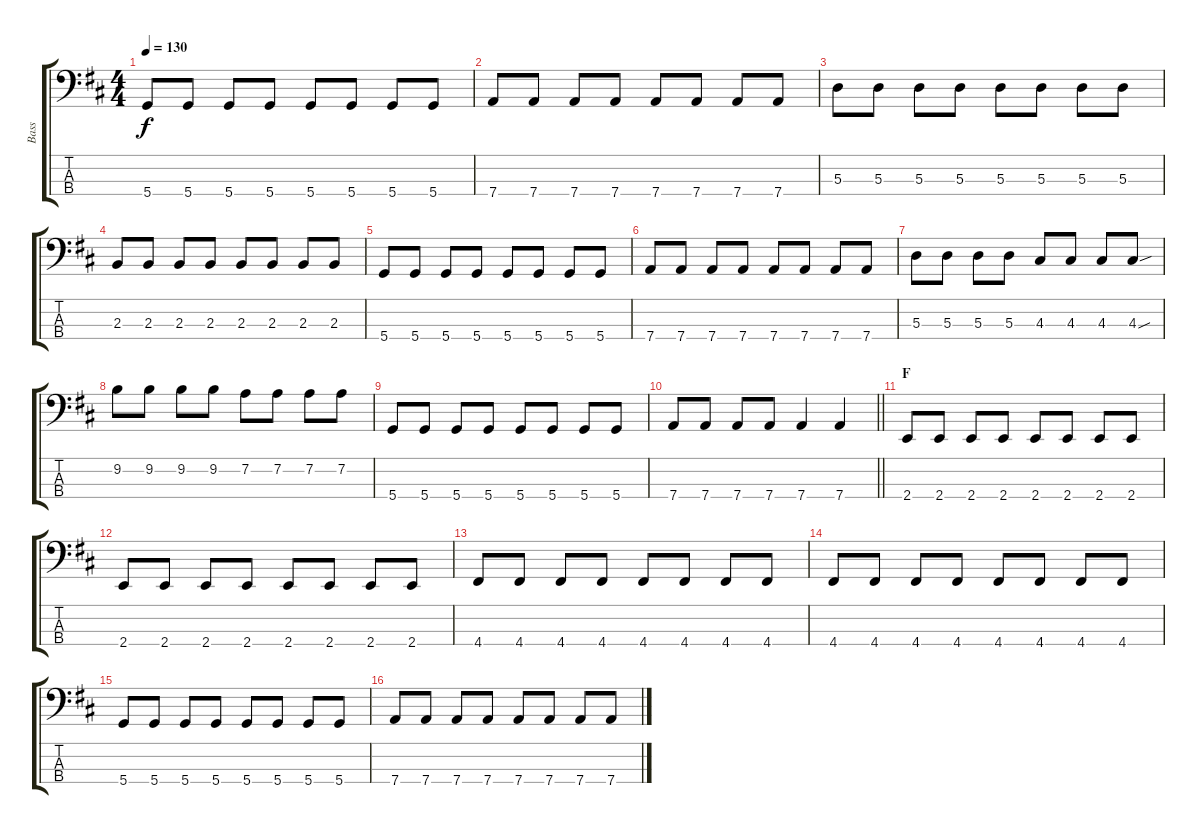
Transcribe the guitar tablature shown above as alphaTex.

\track ("Bass" "Bass") {instrument electricbassfinger}
\staff {score tabs}
\tuning (G2 D2 A1 D1) {hide}
\ts (4 4)
\tempo 130
\clef f4
\ks d
5.4.8{dy f} 5.4.8 5.4.8 5.4.8 5.4.8 5.4.8 5.4.8 5.4.8 |
7.4.8 7.4.8 7.4.8 7.4.8 7.4.8 7.4.8 7.4.8 7.4.8 |
5.3.8 5.3.8 5.3.8 5.3.8 5.3.8 5.3.8 5.3.8 5.3.8 |
2.3.8 2.3.8 2.3.8 2.3.8 2.3.8 2.3.8 2.3.8 2.3.8 |
5.4.8 5.4.8 5.4.8 5.4.8 5.4.8 5.4.8 5.4.8 5.4.8 |
7.4.8 7.4.8 7.4.8 7.4.8 7.4.8 7.4.8 7.4.8 7.4.8 |
5.3.8 5.3.8 5.3.8 5.3.8 4.3.8 4.3.8 4.3.8 4.3{sou}.8 |
9.2.8 9.2.8 9.2.8 9.2.8 7.2.8 7.2.8 7.2.8 7.2.8 |
5.4.8 5.4.8 5.4.8 5.4.8 5.4.8 5.4.8 5.4.8 5.4.8 |
\barLineRight lightlight
7.4.8 7.4.8 7.4.8 7.4.8 7.4.4 7.4.4 |
\section ("" "F")
2.4.8 2.4.8 2.4.8 2.4.8 2.4.8 2.4.8 2.4.8 2.4.8 |
2.4.8 2.4.8 2.4.8 2.4.8 2.4.8 2.4.8 2.4.8 2.4.8 |
4.4.8 4.4.8 4.4.8 4.4.8 4.4.8 4.4.8 4.4.8 4.4.8 |
4.4.8 4.4.8 4.4.8 4.4.8 4.4.8 4.4.8 4.4.8 4.4.8 |
5.4.8 5.4.8 5.4.8 5.4.8 5.4.8 5.4.8 5.4.8 5.4.8 |
7.4.8 7.4.8 7.4.8 7.4.8 7.4.8 7.4.8 7.4.8 7.4.8
